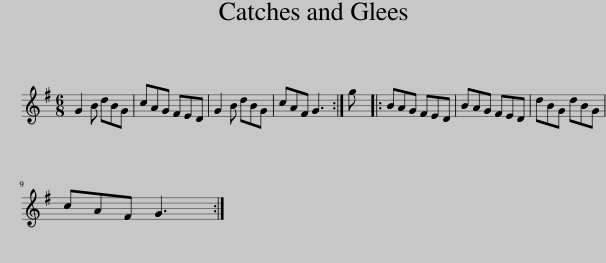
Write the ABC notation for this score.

X:1
L:1/8
M:6/8
I:linebreak $
K:G
V:1 treble
V:1
 G2 B dBG | cAG FED | G2 B dBG | cAF G3 :| g |: %5
 BAG FED | BAG FED | dBG dBG |$ cAF G3 :| %9
